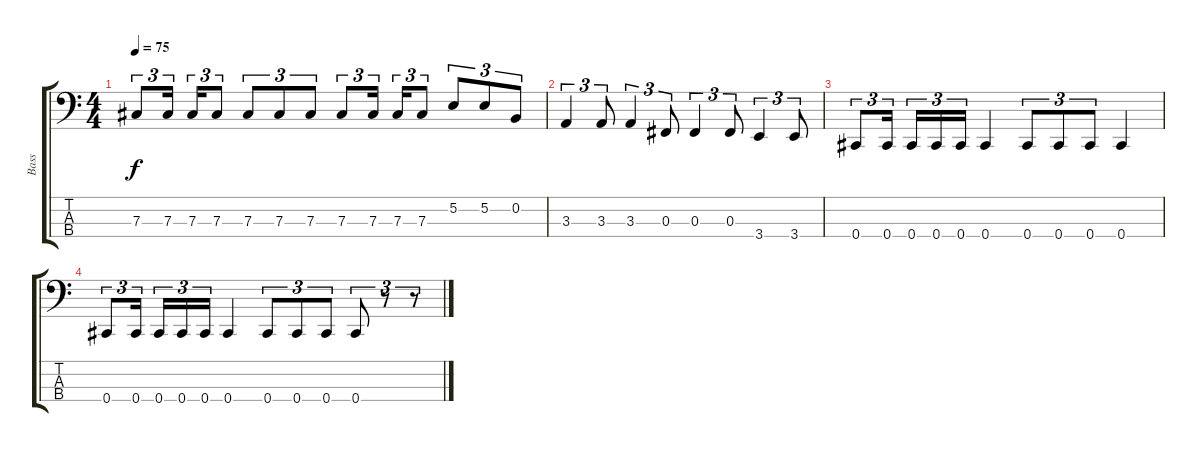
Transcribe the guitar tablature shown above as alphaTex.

\track ("Bass" "Bass") {instrument electricbasspick}
\staff {score tabs}
\tuning (E2 B1 Gb1 Db1) {hide}
\ts (4 4)
\tempo 75
\clef f4
\ks c
7.3.8{tu (3 2) dy f} 7.3.16{tu (3 2)} 7.3.16{tu (3 2)} 7.3.8{tu (3 2)} 7.3.8{tu (3 2)} 7.3.8{tu (3 2)} 7.3.8{tu (3 2)} 7.3.8{tu (3 2)} 7.3.16{tu (3 2)} 7.3.16{tu (3 2)} 7.3.8{tu (3 2)} 5.2.8{tu (3 2)} 5.2.8{tu (3 2)} 0.2.8{tu (3 2)} |
3.3.4{tu (3 2)} 3.3.8{tu (3 2)} 3.3.4{tu (3 2)} 0.3.8{tu (3 2)} 0.3.4{tu (3 2)} 0.3.8{tu (3 2)} 3.4.4{tu (3 2)} 3.4.8{tu (3 2)} |
0.4.8{tu (3 2)} 0.4.16{tu (3 2)} 0.4.16{tu (3 2)} 0.4.16{tu (3 2)} 0.4.16{tu (3 2)} 0.4.4 0.4.8{tu (3 2)} 0.4.8{tu (3 2)} 0.4.8{tu (3 2)} 0.4.4 |
0.4.8{tu (3 2)} 0.4.16{tu (3 2)} 0.4.16{tu (3 2)} 0.4.16{tu (3 2)} 0.4.16{tu (3 2)} 0.4.4 0.4.8{tu (3 2)} 0.4.8{tu (3 2)} 0.4.8{tu (3 2)} 0.4.8{tu (3 2)} r.8{tu (3 2)} r.8{tu (3 2)}
